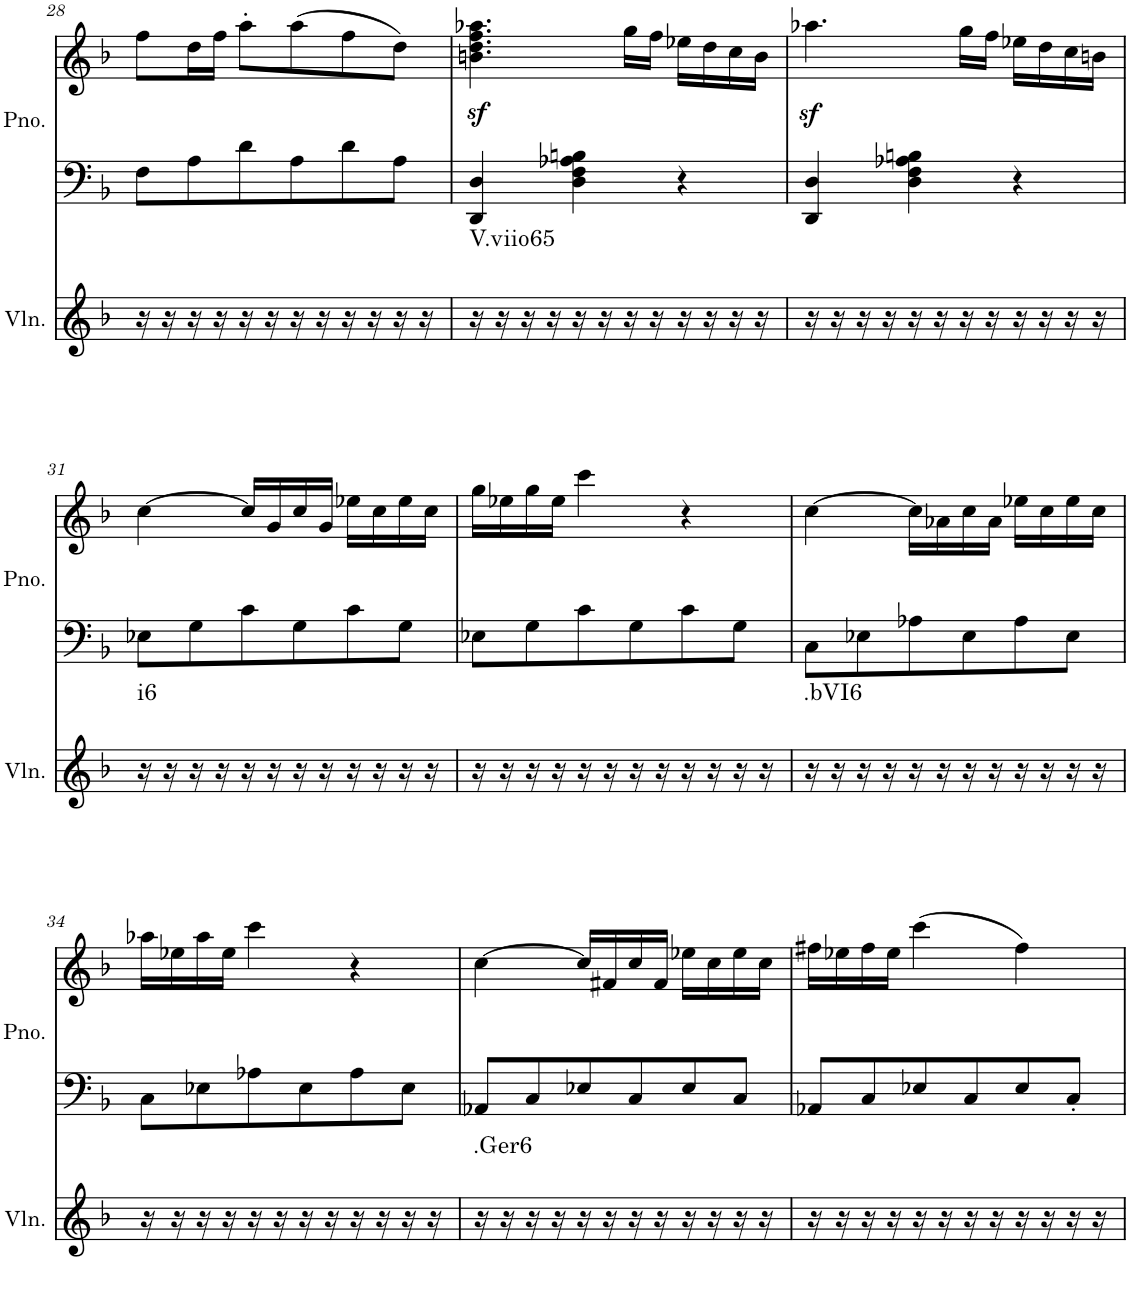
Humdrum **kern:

**kern	**harte	**kern	**kern
*part2	*part2	*part1	*part1
*staff3	*	*staff2	*staff1
*I"Violin	*	*I"Piano, Piano right	*
*I'Vln.	*	*I'Pno.	*
!!LO:PB:g=z
*clefG2	*	*clefF4	*clefG2
*k[b-]	*	*k[b-]	*k[b-]
*M3/4	*	*M3/4	*M3/4
=28	=28	=28	=28
16r	.	8F\L	8ff\L
16r	.	.	.
16r	.	8A\	16dd\L
16r	.	.	16ff\JJ
16r	.	8d\	8aa'\L
16r	.	.	.
16r	.	8A\	(8aa\
16r	.	.	.
16r	.	8d\	8ff\
16r	.	.	.
16r	.	8A\J	8dd\J)
16r	.	.	.
=29	=29	=29	=29
!	!LO:H:kt=V.viio65	!	!
16r	N	4DD/ 4D/	4.bn\z< 4.dd\z< 4.ff\z< 4.aa-X\z<
16r	.	.	.
16r	.	.	.
16r	.	.	.
16r	.	4D\ 4F\ 4A-X\ 4Bn\	.
16r	.	.	.
16r	.	.	16gg\LL
16r	.	.	16ff\JJ
16r	.	4r	16ee-X\LL
16r	.	.	16dd\
16r	.	.	16cc\
16r	.	.	16b\JJ
=30	=30	=30	=30
16r	.	4DD/ 4D/	4.aa-Xz<\
16r	.	.	.
16r	.	.	.
16r	.	.	.
16r	.	4D\ 4F\ 4A-X\ 4Bn\	.
16r	.	.	.
16r	.	.	16gg\LL
16r	.	.	16ff\JJ
16r	.	4r	16ee-X\LL
16r	.	.	16dd\
16r	.	.	16cc\
16r	.	.	16bn\JJ
!!LO:LB:g=z
=31	=31	=31	=31
!	!LO:H:kt=i6	!	!
16r	N	8E-X\L	[4cc\
16r	.	.	.
16r	.	8G\	.
16r	.	.	.
16r	.	8c\	16cc/LL]
16r	.	.	16g/
16r	.	8G\	16cc/
16r	.	.	16g/JJ
16r	.	8c\	16ee-X\LL
16r	.	.	16cc\
16r	.	8G\J	16ee-\
16r	.	.	16cc\JJ
=32	=32	=32	=32
16r	.	8E-X\L	16gg\LL
16r	.	.	16ee-X\
16r	.	8G\	16gg\
16r	.	.	16ee-\JJ
16r	.	8c\	4ccc\
16r	.	.	.
16r	.	8G\	.
16r	.	.	.
16r	.	8c\	4r
16r	.	.	.
16r	.	8G\J	.
16r	.	.	.
=33	=33	=33	=33
!	!LO:H:kt=.bVI6	!	!
16r	N	8C\L	[4cc\
16r	.	.	.
16r	.	8E-X\	.
16r	.	.	.
16r	.	8A-X\	16cc\LL]
16r	.	.	16a-X\
16r	.	8E-\	16cc\
16r	.	.	16a-\JJ
16r	.	8A-\	16ee-X\LL
16r	.	.	16cc\
16r	.	8E-\J	16ee-\
16r	.	.	16cc\JJ
!!LO:LB:g=z
=34	=34	=34	=34
16r	.	8C\L	16aa-X\LL
16r	.	.	16ee-X\
16r	.	8E-X\	16aa-\
16r	.	.	16ee-\JJ
16r	.	8A-X\	4ccc\
16r	.	.	.
16r	.	8E-\	.
16r	.	.	.
16r	.	8A-\	4r
16r	.	.	.
16r	.	8E-\J	.
16r	.	.	.
=35	=35	=35	=35
!	!LO:H:kt=.Ger6	!	!
16r	N	8AA-X/L	[4cc\
16r	.	.	.
16r	.	8C/	.
16r	.	.	.
16r	.	8E-X/	16cc/LL]
16r	.	.	16f#X/
16r	.	8C/	16cc/
16r	.	.	16f#/JJ
16r	.	8E-/	16ee-X\LL
16r	.	.	16cc\
16r	.	8C/J	16ee-\
16r	.	.	16cc\JJ
=36	=36	=36	=36
16r	.	8AA-X/L	16ff#X\LL
16r	.	.	16ee-X\
16r	.	8C/	16ff#\
16r	.	.	16ee-\JJ
16r	.	8E-X/	(4ccc\
16r	.	.	.
16r	.	8C/	.
16r	.	.	.
16r	.	8E-/	4ff#\)
16r	.	.	.
16r	.	8C'/J	.
16r	.	.	.
=	=	=	=
*-	*-	*-	*-
